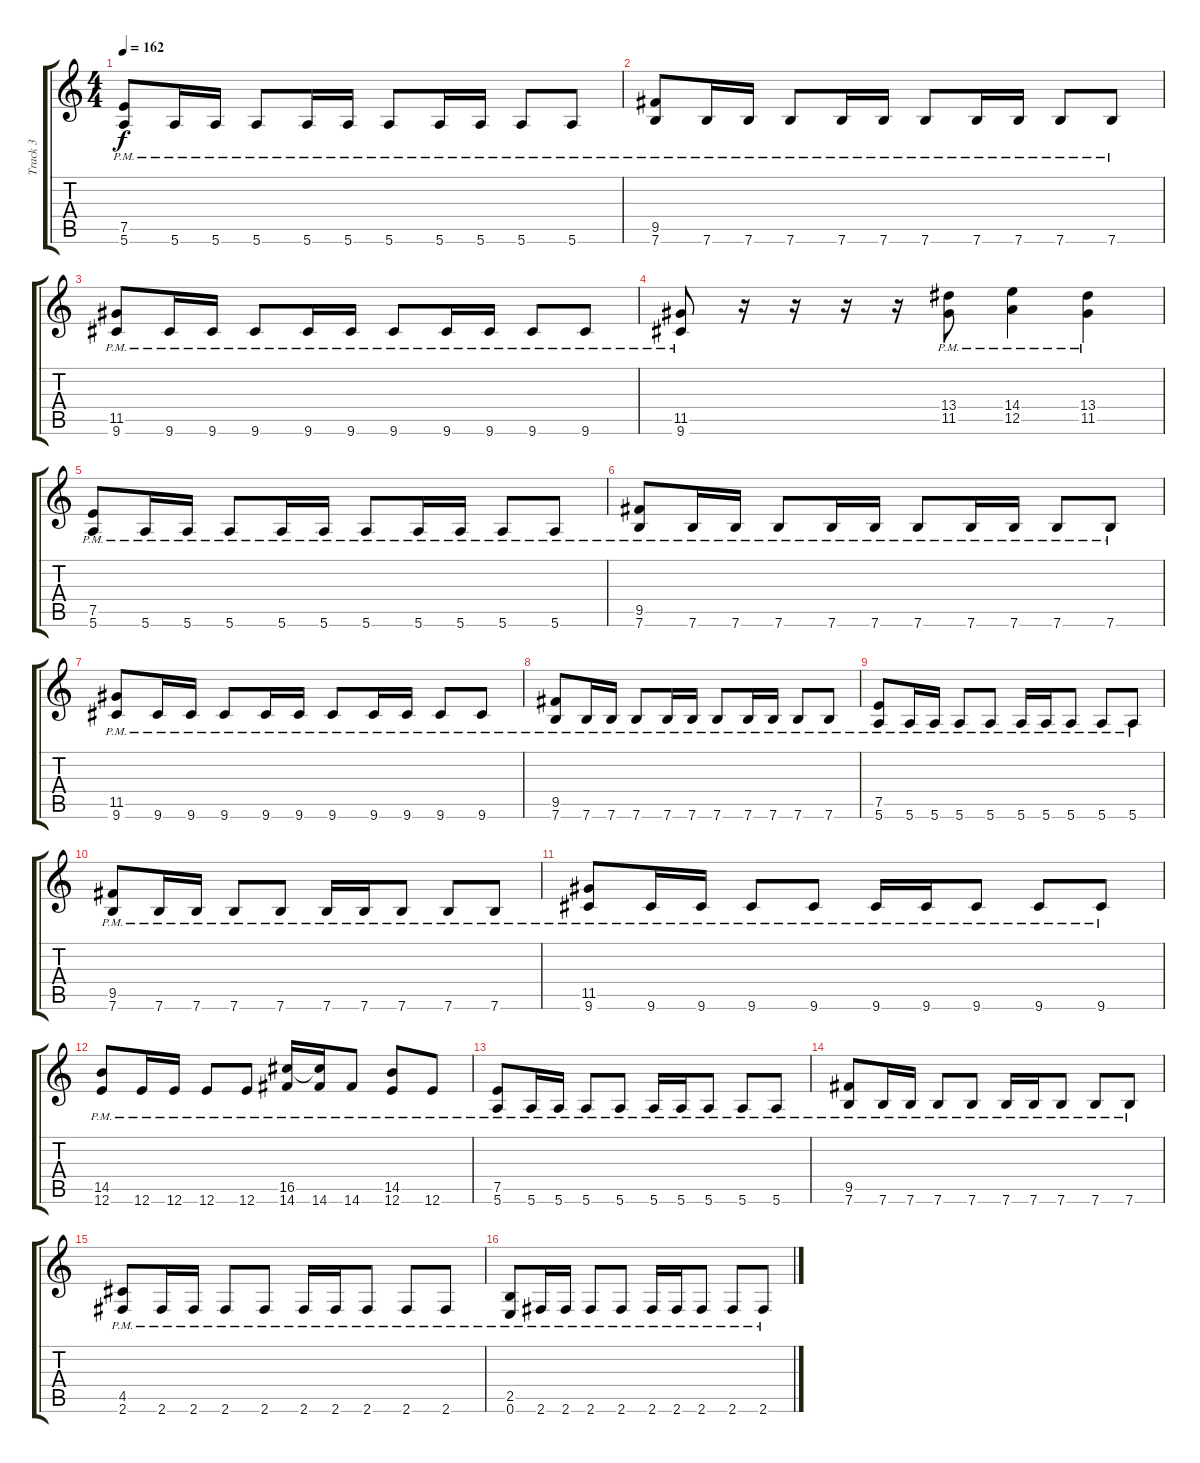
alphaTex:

\track ("Track 3" "Track 3") {instrument distortionguitar}
\staff {score tabs}
\tuning (E4 B3 G3 D3 A2 E2) {hide}
\ts (4 4)
\tempo 162
\clef g2
\ks c
(7.5{pm} 5.6{pm}).8{dy f} 5.6{pm}.16 5.6{pm}.16 5.6{pm}.8 5.6{pm}.16 5.6{pm}.16 5.6{pm}.8 5.6{pm}.16 5.6{pm}.16 5.6{pm}.8 5.6{pm}.8 |
(9.5{pm} 7.6{pm}).8 7.6{pm}.16 7.6{pm}.16 7.6{pm}.8 7.6{pm}.16 7.6{pm}.16 7.6{pm}.8 7.6{pm}.16 7.6{pm}.16 7.6{pm}.8 7.6{pm}.8 |
(11.5{pm} 9.6{pm}).8 9.6{pm}.16 9.6{pm}.16 9.6{pm}.8 9.6{pm}.16 9.6{pm}.16 9.6{pm}.8 9.6{pm}.16 9.6{pm}.16 9.6{pm}.8 9.6{pm}.8 |
(11.5{pm} 9.6{pm}).8 r.16 r.16 r.16 r.16 (13.4{pm} 11.5{pm}).8 (14.4{pm} 12.5{pm}).4 (13.4{pm} 11.5{pm}).4 |
(7.5{pm} 5.6{pm}).8 5.6{pm}.16 5.6{pm}.16 5.6{pm}.8 5.6{pm}.16 5.6{pm}.16 5.6{pm}.8 5.6{pm}.16 5.6{pm}.16 5.6{pm}.8 5.6{pm}.8 |
(9.5{pm} 7.6{pm}).8 7.6{pm}.16 7.6{pm}.16 7.6{pm}.8 7.6{pm}.16 7.6{pm}.16 7.6{pm}.8 7.6{pm}.16 7.6{pm}.16 7.6{pm}.8 7.6{pm}.8 |
(11.5{pm} 9.6{pm}).8 9.6{pm}.16 9.6{pm}.16 9.6{pm}.8 9.6{pm}.16 9.6{pm}.16 9.6{pm}.8 9.6{pm}.16 9.6{pm}.16 9.6{pm}.8 9.6{pm}.8 |
(9.5{pm} 7.6{pm}).8 7.6{pm}.16 7.6{pm}.16 7.6{pm}.8 7.6{pm}.16 7.6{pm}.16 7.6{pm}.8 7.6{pm}.16 7.6{pm}.16 7.6{pm}.8 7.6{pm}.8 |
(7.5{pm} 5.6{pm}).8 5.6{pm}.16 5.6{pm}.16 5.6{pm}.8 5.6{pm}.8 5.6{pm}.16 5.6{pm}.16 5.6{pm}.8 5.6{pm}.8 5.6{pm}.8 |
(9.5{pm} 7.6{pm}).8 7.6{pm}.16 7.6{pm}.16 7.6{pm}.8 7.6{pm}.8 7.6{pm}.16 7.6{pm}.16 7.6{pm}.8 7.6{pm}.8 7.6{pm}.8 |
(11.5{pm} 9.6{pm}).8 9.6{pm}.16 9.6{pm}.16 9.6{pm}.8 9.6{pm}.8 9.6{pm}.16 9.6{pm}.16 9.6{pm}.8 9.6{pm}.8 9.6{pm}.8 |
(14.5{pm} 12.6{pm}).8 12.6{pm}.16 12.6{pm}.16 12.6{pm}.8 12.6{pm}.8 (16.5{pm} 14.6{pm}).16 (16.5{t} 14.6{pm}).16 14.6{pm}.8 (14.5{pm} 12.6{pm}).8 12.6{pm}.8 |
(7.5{pm} 5.6{pm}).8 5.6{pm}.16 5.6{pm}.16 5.6{pm}.8 5.6{pm}.8 5.6{pm}.16 5.6{pm}.16 5.6{pm}.8 5.6{pm}.8 5.6{pm}.8 |
(9.5{pm} 7.6{pm}).8 7.6{pm}.16 7.6{pm}.16 7.6{pm}.8 7.6{pm}.8 7.6{pm}.16 7.6{pm}.16 7.6{pm}.8 7.6{pm}.8 7.6{pm}.8 |
(4.5{pm} 2.6{pm}).8 2.6{pm}.16 2.6{pm}.16 2.6{pm}.8 2.6{pm}.8 2.6{pm}.16 2.6{pm}.16 2.6{pm}.8 2.6{pm}.8 2.6{pm}.8 |
(2.5{pm} 0.6{pm}).8 2.6{pm}.16 2.6{pm}.16 2.6{pm}.8 2.6{pm}.8 2.6{pm}.16 2.6{pm}.16 2.6{pm}.8 2.6{pm}.8 2.6{pm}.8
